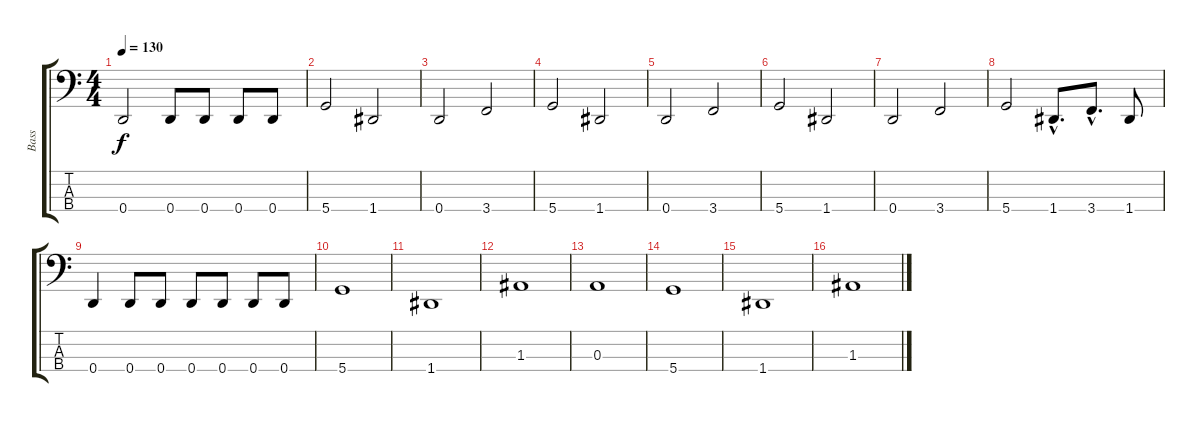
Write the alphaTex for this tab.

\track ("Bass" "Bass") {instrument electricbassfinger}
\staff {score tabs}
\tuning (G2 D2 A1 D1) {hide}
\ts (4 4)
\tempo 130
\clef f4
\ks c
0.4.2{dy f} 0.4.8 0.4.8 0.4.8 0.4.8 |
5.4.2 1.4.2 |
0.4.2 3.4.2 |
5.4.2 1.4.2 |
0.4.2 3.4.2 |
5.4.2 1.4.2 |
0.4.2 3.4.2 |
5.4.2 1.4{hac}.8{d} 3.4{hac}.8{d} 1.4.8 |
0.4.4 0.4.8 0.4.8 0.4.8 0.4.8 0.4.8 0.4.8 |
5.4.1 |
1.4.1 |
1.3.1 |
0.3.1 |
5.4.1 |
1.4.1 |
1.3.1
